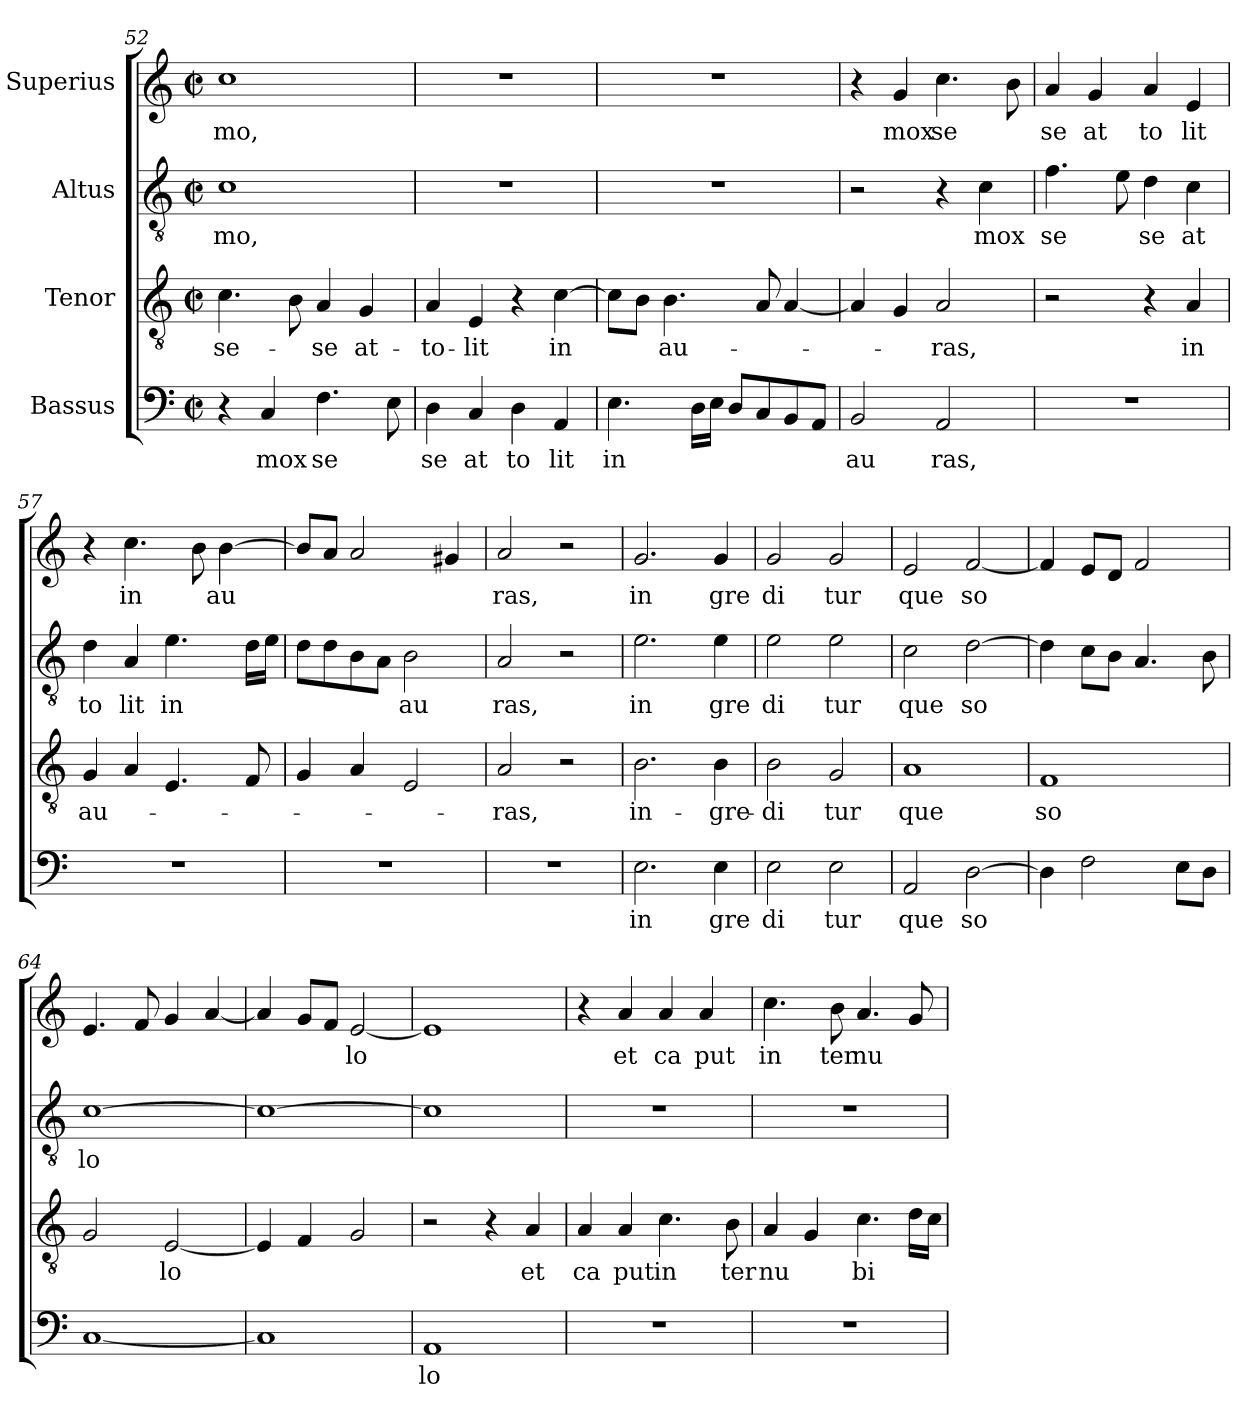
**kern	**text	**kern	**text	**kern	**text	**kern	**text
*part4	*part4	*part3	*part3	*part2	*part2	*part1	*part1
*staff4	*staff4	*staff3	*staff3	*staff2	*staff2	*staff1	*staff1
*I"Bassus	*	*I"Tenor	*	*I"Altus	*	*I"Superius	*
*clefF4	*	*clefGv2	*	*clefGv2	*	*clefG2	*
*M2/2	*	*M2/2	*	*M2/2	*	*M2/2	*
*met(c|)	*	*met(c|)	*	*met(c|)	*	*met(c|)	*
=52	=52	=52	=52	=52	=52	=52	=52
!	!	!	!LO:LY:b:cj	!	!LO:LY:b:cj	!	!LO:LY:b:cj
4r	.	4.c\	se-	1c	-mo,	1cc	mo,
!	!LO:LY:b:cj	!	!	!	!	!	!
4C/	mox	.	.	.	.	.	.
.	.	8B\	.	.	.	.	.
!	!LO:LY:b:cj	!	!LO:LY:b:cj	!	!	!	!
4.F\	se	4A/	-se	.	.	.	.
!	!	!	!LO:LY:b:cj	!	!	!	!
.	.	4G/	at-	.	.	.	.
8E\	.	.	.	.	.	.	.
!!LO:LB:g=z
=53	=53	=53	=53	=53	=53	=53	=53
!	!LO:LY:b:cj	!	!LO:LY:b:cj	!	!	!	!
4D\	se	4A/	-to-	1r	.	1r	.
!	!LO:LY:b:cj	!	!LO:LY:b:cj	!	!	!	!
4C/	at	4E/	-lit	.	.	.	.
!	!LO:LY:b:cj	!	!	!	!	!	!
4D\	to	4r	.	.	.	.	.
!	!LO:LY:b:cj	!	!LO:LY:b:cj	!	!	!	!
4AA/	lit	[>4c\	in	.	.	.	.
=54	=54	=54	=54	=54	=54	=54	=54
!	!LO:LY:b:cj	!	!	!	!	!	!
4.E\	in	8c\L]	.	1r	.	1r	.
.	.	8B\J	.	.	.	.	.
!	!	!	!LO:LY:b	!	!	!	!
.	.	4.B\	au-	.	.	.	.
16D\L	.	.	.	.	.	.	.
16E\J	.	.	.	.	.	.	.
8D/L	.	.	.	.	.	.	.
8C/	.	8A/	.	.	.	.	.
8BB/	.	[<4A/	.	.	.	.	.
8AA/J	.	.	.	.	.	.	.
=55	=55	=55	=55	=55	=55	=55	=55
!	!LO:LY:b:cj	!	!	!	!	!	!
2BB/	au	4A/]	.	2r	.	4r	.
!	!	!	!	!	!	!	!LO:LY:b:cj
.	.	4G/	.	.	.	4g/	mox
!	!LO:LY:b:cj	!	!LO:LY:b:cj	!	!	!	!LO:LY:b:cj
2AA/	ras,	2A/	-ras,	4r	.	4.cc\	se
!	!	!	!	!	!LO:LY:b:cj	!	!
.	.	.	.	4c\	mox	.	.
.	.	.	.	.	.	8b\	.
=56	=56	=56	=56	=56	=56	=56	=56
!	!	!	!	!	!LO:LY:b:cj	!	!LO:LY:b:cj
1r	.	2r	.	4.f\	se	4a/	se
!	!	!	!	!	!	!	!LO:LY:b:cj
.	.	.	.	.	.	4g/	at
.	.	.	.	8e\	.	.	.
!	!	!	!	!	!LO:LY:b:cj	!	!LO:LY:b:cj
.	.	4r	.	4d\	se	4a/	to
!	!	!	!LO:LY:b:cj	!	!LO:LY:b:cj	!	!LO:LY:b:cj
.	.	4A/	in	4c\	at	4e/	lit
=57	=57	=57	=57	=57	=57	=57	=57
!	!	!	!LO:LY:b	!	!LO:LY:b:cj	!	!
1r	.	4G/	au-	4d\	to	4r	.
!	!	!	!	!	!LO:LY:b:cj	!	!LO:LY:b:cj
.	.	4A/	.	4A/	lit	4.cc\	in
!	!	!	!	!	!LO:LY:b:cj	!	!
.	.	4.E/	.	4.e\	in	.	.
.	.	.	.	.	.	8b\	.
!	!	!	!	!	!	!	!LO:LY:b
.	.	.	.	.	.	[>4b\	au
.	.	8F/	.	16d\L	.	.	.
.	.	.	.	16e\J	.	.	.
=58	=58	=58	=58	=58	=58	=58	=58
1r	.	4G/	.	8d\L	.	8b/L]	.
.	.	.	.	8d\	.	8a/J	.
.	.	4A/	.	8B\	.	2a/	.
.	.	.	.	8A\J	.	.	.
!	!	!	!	!	!LO:LY:b:cj	!	!
.	.	2E/	.	2B\	au	.	.
.	.	.	.	.	.	4g#/	.
=59	=59	=59	=59	=59	=59	=59	=59
!	!	!	!LO:LY:b:cj	!	!LO:LY:b:cj	!	!LO:LY:b:cj
1r	.	2A/	-ras,	2A/	ras,	2a/	ras,
.	.	2r	.	2r	.	2r	.
=60	=60	=60	=60	=60	=60	=60	=60
!	!LO:LY:b:cj	!	!LO:LY:b:cj	!	!LO:LY:b:cj	!	!LO:LY:b:cj
2.E\	in	2.B\	in-	2.e\	in	2.g/	in
!	!LO:LY:b:cj	!	!LO:LY:b:cj	!	!LO:LY:b:cj	!	!LO:LY:b:cj
4E\	gre	4B\	-gre-	4e\	gre	4g/	gre
!!LO:PB:g=z
=61	=61	=61	=61	=61	=61	=61	=61
!	!LO:LY:b:cj	!	!LO:LY:b:cj	!	!LO:LY:b:cj	!	!LO:LY:b:cj
2E\	di	2B\	-di	2e\	di	2g/	di
!	!LO:LY:b:cj	!	!LO:LY:b:cj	!	!LO:LY:b:cj	!	!LO:LY:b:cj
2E\	tur	2G/	tur	2e\	tur	2g/	tur
=62	=62	=62	=62	=62	=62	=62	=62
!	!LO:LY:b:cj	!	!LO:LY:b:cj	!	!LO:LY:b:cj	!	!LO:LY:b:cj
2AA/	que	1A	que	2c\	que	2e/	que
!	!LO:LY:b:cj	!	!	!	!LO:LY:b:cj	!	!LO:LY:b:cj
[>2D\	so	.	.	[>2d\	so	[<2f/	so
=63	=63	=63	=63	=63	=63	=63	=63
!	!	!	!LO:LY:b:cj	!	!	!	!
4D\]	.	1F	so	4d\]	.	4f/]	.
2F\	.	.	.	8c\L	.	8e/L	.
.	.	.	.	8B\J	.	8d/J	.
.	.	.	.	4.A/	.	2f/	.
8E\L	.	.	.	.	.	.	.
8D\J	.	.	.	8B\	.	.	.
=64	=64	=64	=64	=64	=64	=64	=64
!	!	!	!	!	!LO:LY:b:cj	!	!
[<1C	.	2G/	.	[>1c	lo	4.e/	.
.	.	.	.	.	.	8f/	.
!	!	!	!LO:LY:b:cj	!	!	!	!
.	.	[<2E/	lo	.	.	4g/	.
.	.	.	.	.	.	[<4a/	.
=65	=65	=65	=65	=65	=65	=65	=65
1C]	.	4E/]	.	1c_>	.	4a/]	.
.	.	4F/	.	.	.	8g/L	.
.	.	.	.	.	.	8f/J	.
!	!	!	!	!	!	!	!LO:LY:b:cj
.	.	2G/	.	.	.	[<2e/	lo
=66	=66	=66	=66	=66	=66	=66	=66
!	!LO:LY:b:cj	!	!	!	!	!	!
1AA	lo	2r	.	1c]	.	1e]	.
.	.	4r	.	.	.	.	.
!	!	!	!LO:LY:b:cj	!	!	!	!
.	.	4A/	et	.	.	.	.
=67	=67	=67	=67	=67	=67	=67	=67
!	!	!	!LO:LY:b:cj	!	!	!	!
1r	.	4A/	ca	1r	.	4r	.
!	!	!	!LO:LY:b:cj	!	!	!	!LO:LY:b:cj
.	.	4A/	put	.	.	4a/	et
!	!	!	!LO:LY:b:cj	!	!	!	!LO:LY:b:cj
.	.	4.c\	in	.	.	4a/	ca
!	!	!	!	!	!	!	!LO:LY:b:cj
.	.	.	.	.	.	4a/	put
!	!	!	!LO:LY:b:cj	!	!	!	!
.	.	8B\	ter	.	.	.	.
=68	=68	=68	=68	=68	=68	=68	=68
!	!	!	!LO:LY:b	!	!	!	!LO:LY:b:cj
1r	.	4A/	nu	1r	.	4.cc\	in
.	.	4G/	.	.	.	.	.
!	!	!	!	!	!	!	!LO:LY:b:cj
.	.	.	.	.	.	8b\	ter
!	!	!	!LO:LY:b:cj	!	!	!	!LO:LY:b
.	.	4.c\	bi	.	.	4.a/	nu
.	.	16d\L	.	.	.	8g/	.
.	.	16c\J	.	.	.	.	.
=	=	=	=	=	=	=	=
*-	*-	*-	*-	*-	*-	*-	*-
